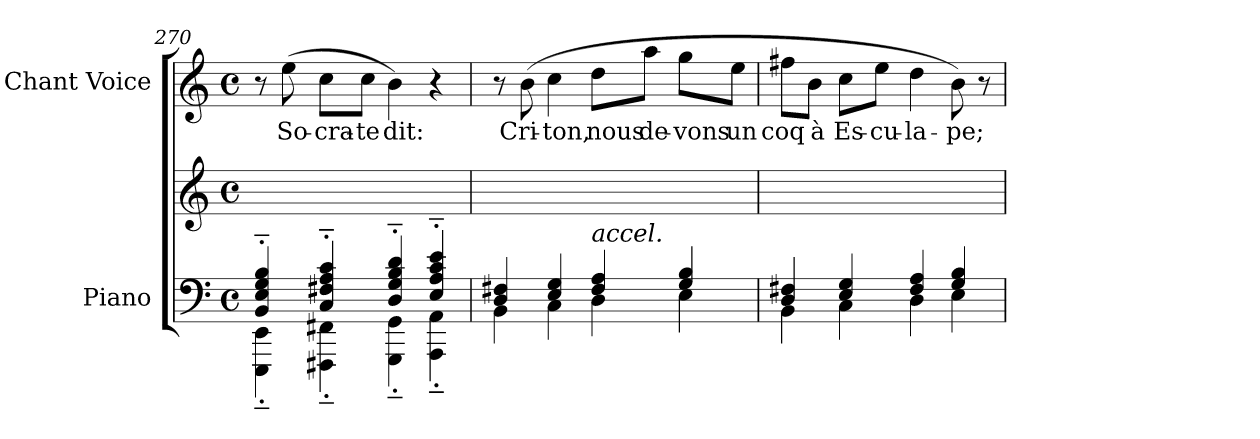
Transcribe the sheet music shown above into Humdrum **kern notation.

**kern	**kern	**kern	**text
*part2	*part2	*part1	*part1
*staff3	*staff2	*staff1	*staff1
*I"Piano	*	*I"Chant Voice	*
*I'Pno	*	*	*
*clefF4	*clefG2	*clefG2	*
*k[]	*k[]	*k[]	*
*M4/4	*M4/4	*M4/4	*
*met(c)	*met(c)	*met(c)	*
=270	=270	=270	=270
*^	*	*	*
4BB/'~ 4E/'~ 4G/'~ 4B/'~	4EEE\'~ 4EE\'~	1ryy	8r	.
.	.	.	(8ee\	So-
4C/'~ 4F#X/'~ 4A/'~ 4c/'~	4FFF#X\'~ 4FF#X\'~	.	8cc\L	-cra-
.	.	.	8cc\J	-te
4D/'~ 4G/'~ 4B/'~ 4d/'~	4GGG\'~ 4GG\'~	.	4b\)	dit:
4E/'~ 4A/'~ 4c/'~ 4e/'~	4AAA\'~ 4AA\'~	.	4r	.
=271	=271	=271	=271	=271
4D/ 4F#X/	4BB\	1ryy	8r	.
.	.	.	(8b\	Cri-
4E/ 4G/	4C\	.	4cc\	-ton,
!LO:TX:i:t=accel.	!	!	!	!
4F#/ 4A/	4D\	.	8dd\L	nous
.	.	.	8aa\J	de-
4G/ 4B/	4E\	.	8gg\L	-vons
.	.	.	8ee\J	un
=272	=272	=272	=272	=272
4D/ 4F#X/	4BB\	1ryy	8ff#X\L	coq
.	.	.	8b\J	à
4E/ 4G/	4C\	.	8cc\L	Es-
.	.	.	8ee\J	-cu-
4F#/ 4A/	4D\	.	4dd\	-la-
4G/ 4B/	4E\	.	8b\)	-pe;
.	.	.	8r	.
*v	*v	*	*	*
=	=	=	=
*-	*-	*-	*-
